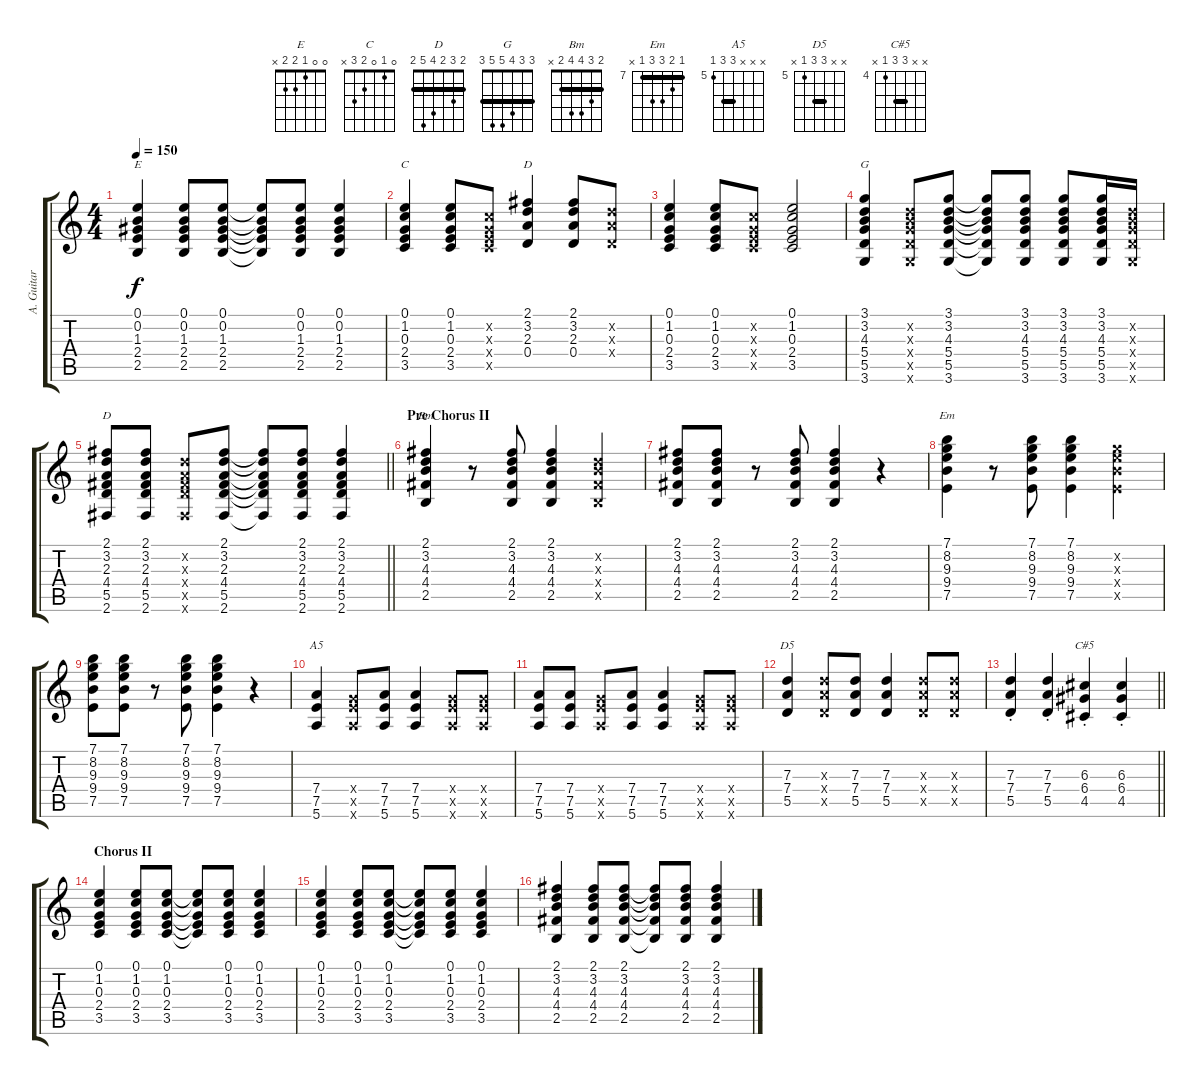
\track ("A. Guitar" "A. Guitar") {instrument acousticguitarsteel}
\staff {score tabs}
\tuning (E4 B3 G3 D3 A2 E2) {hide}
\chord ("E" 0 0 1 2 2 x)
\chord ("C" 0 1 0 2 3 x)
\chord ("D" 2 3 2 0 x x) {barre 2}
\chord ("G" 3 3 4 5 5 3) {barre 3}
\chord ("D" 2 3 2 4 5 2) {barre 2}
\chord ("Bm" 2 3 4 4 2 x) {barre 2}
\chord ("Em" 7 8 9 9 7 x) {firstfret 7 barre 7}
\chord ("A5" x x x 7 7 5) {firstfret 5 barre 7}
\chord ("D5" x x 7 7 5 x) {firstfret 5 barre 7}
\chord ("C#5" x x 6 6 4 x) {firstfret 4 barre 6}
\ts (4 4)
\tempo 150
\clef g2
\ks c
(0.1 0.2 1.3 2.4 2.5).4{ch "E" dy f} (0.1 0.2 1.3 2.4 2.5).8 (0.1 0.2 1.3 2.4 2.5).8 (0.1{t} 0.2{t} 1.3{t} 2.4{t} 2.5{t}).8 (0.1 0.2 1.3 2.4 2.5).8 (0.1 0.2 1.3 2.4 2.5).4 |
(0.1 1.2 0.3 2.4 3.5).4{ch "C"} (0.1 1.2 0.3 2.4 3.5).8 (1.2{x} 0.3{x} 2.4{x} 3.5{x}).8 (2.1 3.2 2.3 0.4).4{ch "D"} (2.1 3.2 2.3 0.4).8 (3.2{x} 2.3{x} 0.4{x}).8 |
(0.1 1.2 0.3 2.4 3.5).4 (0.1 1.2 0.3 2.4 3.5).8 (1.2{x} 0.3{x} 2.4{x} 3.5{x}).8 (0.1 1.2 0.3 2.4 3.5).2 |
(3.1 3.2 4.3 5.4 5.5 3.6).4{ch "G"} (3.2{x} 4.3{x} 5.4{x} 5.5{x} 3.6{x}).8 (3.1 3.2 4.3 5.4 5.5 3.6).8 (3.1{t} 3.2{t} 4.3{t} 5.4{t} 5.5{t} 3.6{t}).8 (3.1 3.2 4.3 5.4 5.5 3.6).8 (3.1 3.2 4.3 5.4 5.5 3.6).8 (3.1 3.2 4.3 5.4 5.5 3.6).16 (3.2{x} 4.3{x} 5.4{x} 5.5{x} 3.6{x}).16 |
\barLineRight lightlight
(2.1 3.2 2.3 4.4 5.5 2.6).8{ch "D"} (2.1 3.2 2.3 4.4 5.5 2.6).8 (3.2{x} 2.3{x} 4.4{x} 5.5{x} 2.6{x}).8 (2.1 3.2 2.3 4.4 5.5 2.6).8 (2.1{t} 3.2{t} 2.3{t} 4.4{t} 5.5{t} 2.6{t}).8 (2.1 3.2 2.3 4.4 5.5 2.6).8 (2.1 3.2 2.3 4.4 5.5 2.6).4 |
\section ("" "Pre Chorus II")
(2.1 3.2 4.3 4.4 2.5).4{ch "Bm" balance 0} r.8 (2.1 3.2 4.3 4.4 2.5).8 (2.1 3.2 4.3 4.4 2.5).4 (3.2{x} 4.3{x} 4.4{x} 2.5{x}).4 |
(2.1 3.2 4.3 4.4 2.5).8 (2.1 3.2 4.3 4.4 2.5).8 r.8 (2.1 3.2 4.3 4.4 2.5).8 (2.1 3.2 4.3 4.4 2.5).4 r.4 |
(7.1 8.2 9.3 9.4 7.5).4{ch "Em"} r.8 (7.1 8.2 9.3 9.4 7.5).8 (7.1 8.2 9.3 9.4 7.5).4 (8.2{x} 9.3{x} 9.4{x} 7.5{x}).4 |
(7.1 8.2 9.3 9.4 7.5).8 (7.1 8.2 9.3 9.4 7.5).8 r.8 (7.1 8.2 9.3 9.4 7.5).8 (7.1 8.2 9.3 9.4 7.5).4 r.4 |
(7.4 7.5 5.6).4{ch "A5"} (5.4{x} 7.5{x} 5.6{x}).8 (7.4 7.5 5.6).8 (7.4 7.5 5.6).4 (5.4{x} 7.5{x} 5.6{x}).8 (5.4{x} 7.5{x} 5.6{x}).8 |
(7.4 7.5 5.6).8 (7.4 7.5 5.6).8 (5.4{x} 7.5{x} 5.6{x}).8 (7.4 7.5 5.6).8 (7.4 7.5 5.6).4 (5.4{x} 7.5{x} 5.6{x}).8 (5.4{x} 7.5{x} 5.6{x}).8 |
(7.3 7.4 5.5).4{ch "D5"} (7.3{x} 7.4{x} 5.5{x}).8 (7.3 7.4 5.5).8 (7.3 7.4 5.5).4 (7.3{x} 7.4{x} 5.5{x}).8 (7.3{x} 7.4{x} 5.5{x}).8 |
\barLineRight lightlight
(7.3{st} 7.4{st} 5.5{st}).4 (7.3{st} 7.4{st} 5.5{st}).4 (6.3{st} 6.4{st} 4.5{st}).4{ch "C#5"} (6.3{st} 6.4{st} 4.5{st}).4 |
\section ("" "Chorus II")
(0.1 1.2 0.3 2.4 3.5).4{volume 11 instrument acousticguitarsteel} (0.1 1.2 0.3 2.4 3.5).8 (0.1 1.2 0.3 2.4 3.5).8 (0.1{t} 1.2{t} 0.3{t} 2.4{t} 3.5{t}).8 (0.1 1.2 0.3 2.4 3.5).8 (0.1 1.2 0.3 2.4 3.5).4 |
(0.1 1.2 0.3 2.4 3.5).4 (0.1 1.2 0.3 2.4 3.5).8 (0.1 1.2 0.3 2.4 3.5).8 (0.1{t} 1.2{t} 0.3{t} 2.4{t} 3.5{t}).8 (0.1 1.2 0.3 2.4 3.5).8 (0.1 1.2 0.3 2.4 3.5).4 |
(2.1 3.2 4.3 4.4 2.5).4 (2.1 3.2 4.3 4.4 2.5).8 (2.1 3.2 4.3 4.4 2.5).8 (2.1{t} 3.2{t} 4.3{t} 4.4{t} 2.5{t}).8 (2.1 3.2 4.3 4.4 2.5).8 (2.1 3.2 4.3 4.4 2.5).4
